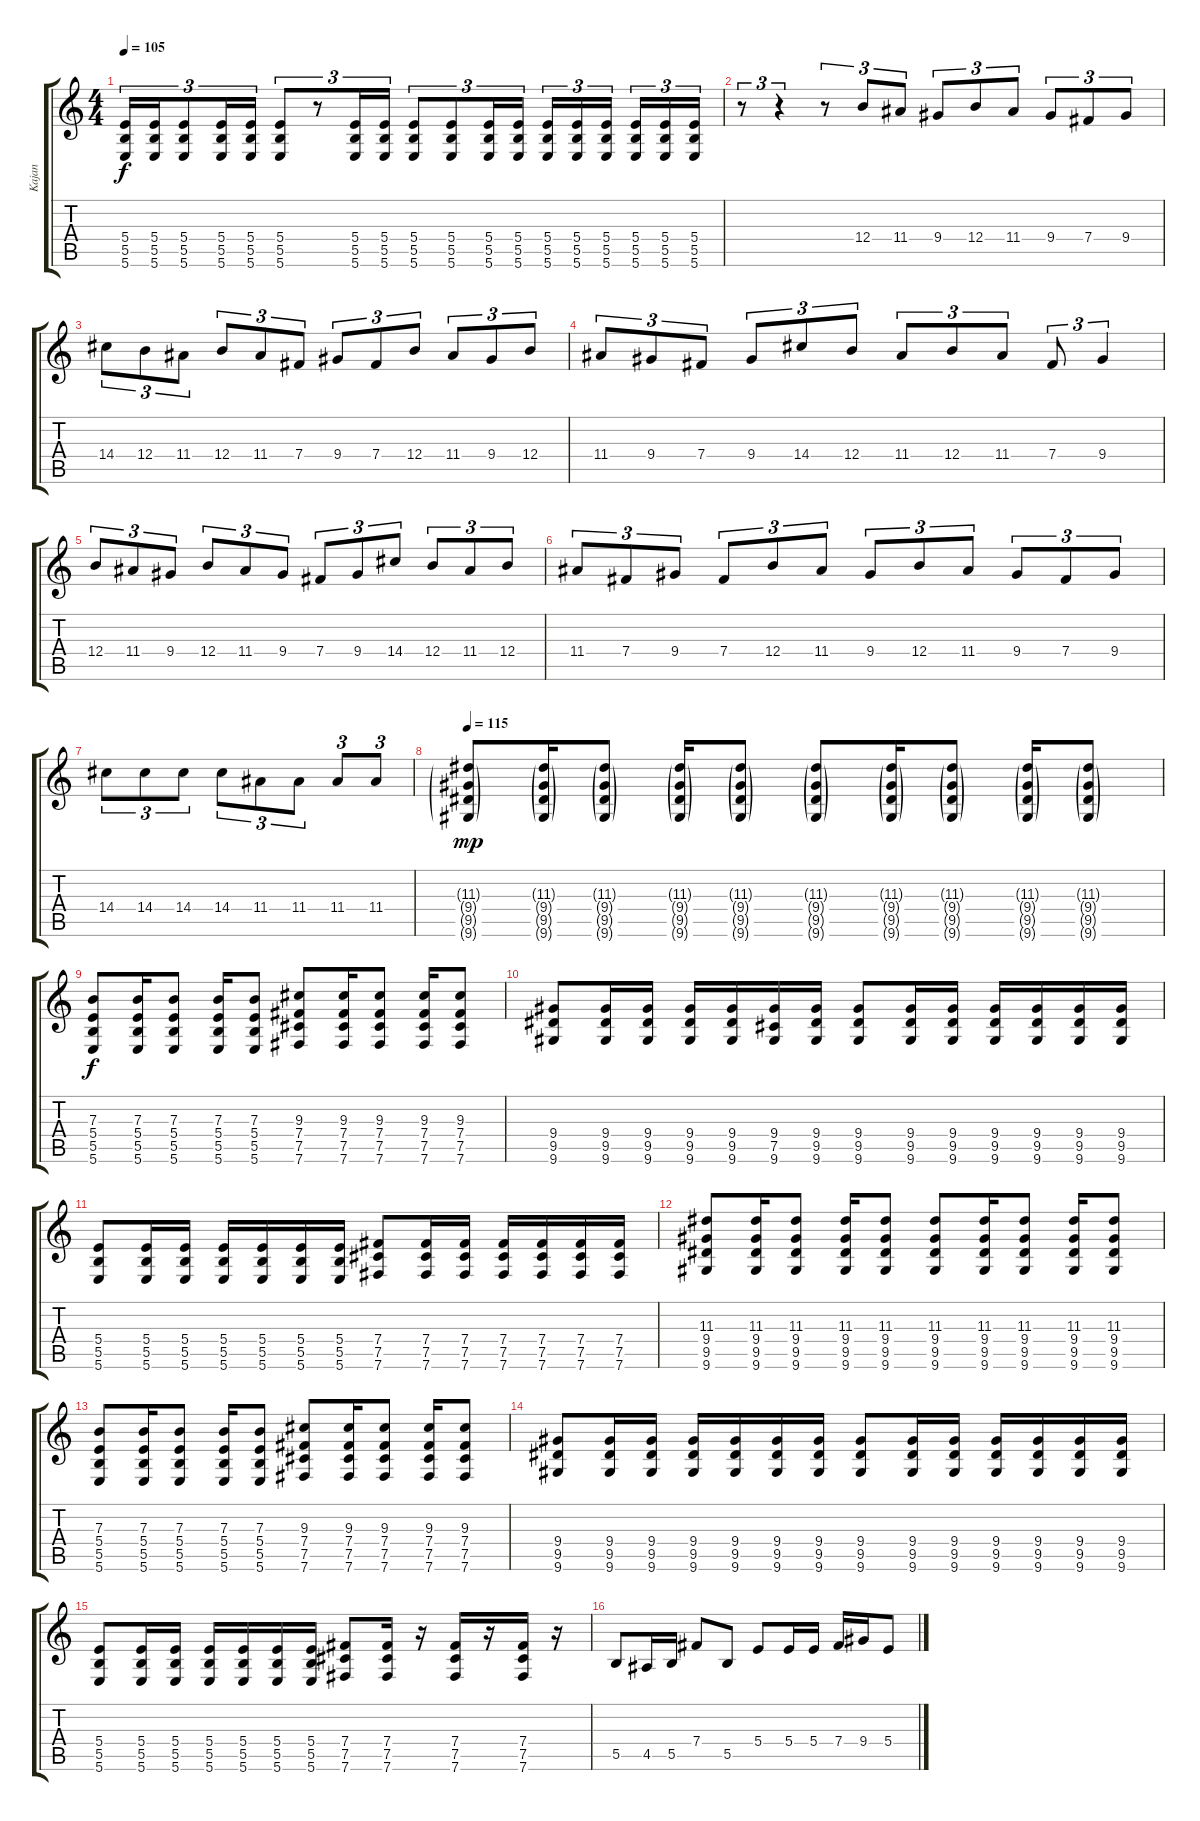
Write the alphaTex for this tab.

\track ("Kajan" "Kajan") {instrument distortionguitar}
\staff {score tabs}
\tuning (Db4 Ab3 E3 B2 Gb2 B1) {hide}
\ts (4 4)
\tempo 105
\clef g2
\ks c
(5.4 5.5 5.6).16{tu (3 2) dy f} (5.4 5.5 5.6).16{tu (3 2)} (5.4 5.5 5.6).8{tu (3 2)} (5.4 5.5 5.6).16{tu (3 2)} (5.4 5.5 5.6).16{tu (3 2)} (5.4 5.5 5.6).8{tu (3 2)} r.8{tu (3 2)} (5.4 5.5 5.6).16{tu (3 2)} (5.4 5.5 5.6).16{tu (3 2)} (5.4 5.5 5.6).8{tu (3 2)} (5.4 5.5 5.6).8{tu (3 2)} (5.4 5.5 5.6).16{tu (3 2)} (5.4 5.5 5.6).16{tu (3 2)} (5.4 5.5 5.6).16{tu (3 2)} (5.4 5.5 5.6).16{tu (3 2)} (5.4 5.5 5.6).16{tu (3 2) beam splitsecondary} (5.4 5.5 5.6).16{tu (3 2)} (5.4 5.5 5.6).16{tu (3 2)} (5.4 5.5 5.6).16{tu (3 2)} |
r.8{tu (3 2)} r.4{tu (3 2)} r.8{tu (3 2)} 12.4.8{tu (3 2)} 11.4.8{tu (3 2)} 9.4.8{tu (3 2)} 12.4.8{tu (3 2)} 11.4.8{tu (3 2)} 9.4.8{tu (3 2)} 7.4.8{tu (3 2)} 9.4.8{tu (3 2)} |
14.4.8{tu (3 2)} 12.4.8{tu (3 2)} 11.4.8{tu (3 2)} 12.4.8{tu (3 2)} 11.4.8{tu (3 2)} 7.4.8{tu (3 2)} 9.4.8{tu (3 2)} 7.4.8{tu (3 2)} 12.4.8{tu (3 2)} 11.4.8{tu (3 2)} 9.4.8{tu (3 2)} 12.4.8{tu (3 2)} |
11.4.8{tu (3 2)} 9.4.8{tu (3 2)} 7.4.8{tu (3 2)} 9.4.8{tu (3 2)} 14.4.8{tu (3 2)} 12.4.8{tu (3 2)} 11.4.8{tu (3 2)} 12.4.8{tu (3 2)} 11.4.8{tu (3 2)} 7.4.8{tu (3 2)} 9.4.4{tu (3 2)} |
12.4.8{tu (3 2)} 11.4.8{tu (3 2)} 9.4.8{tu (3 2)} 12.4.8{tu (3 2)} 11.4.8{tu (3 2)} 9.4.8{tu (3 2)} 7.4.8{tu (3 2)} 9.4.8{tu (3 2)} 14.4.8{tu (3 2)} 12.4.8{tu (3 2)} 11.4.8{tu (3 2)} 12.4.8{tu (3 2)} |
11.4.8{tu (3 2)} 7.4.8{tu (3 2)} 9.4.8{tu (3 2)} 7.4.8{tu (3 2)} 12.4.8{tu (3 2)} 11.4.8{tu (3 2)} 9.4.8{tu (3 2)} 12.4.8{tu (3 2)} 11.4.8{tu (3 2)} 9.4.8{tu (3 2)} 7.4.8{tu (3 2)} 9.4.8{tu (3 2)} |
14.4.8{tu (3 2)} 14.4.8{tu (3 2)} 14.4.8{tu (3 2)} 14.4.8{tu (3 2)} 11.4.8{tu (3 2)} 11.4.8{tu (3 2)} 11.4.8{tu (3 2)} 11.4.8{tu (3 2)} |
\tempo 115
(11.3{g} 9.4{g} 9.5{g} 9.6{g}).8{dy mp} (11.3{g} 9.4{g} 9.5{g} 9.6{g}).16 (11.3{g} 9.4{g} 9.5{g} 9.6{g}).8 (11.3{g} 9.4{g} 9.5{g} 9.6{g}).16 (11.3{g} 9.4{g} 9.5{g} 9.6{g}).8 (11.3{g} 9.4{g} 9.5{g} 9.6{g}).8 (11.3{g} 9.4{g} 9.5{g} 9.6{g}).16 (11.3{g} 9.4{g} 9.5{g} 9.6{g}).8 (11.3{g} 9.4{g} 9.5{g} 9.6{g}).16 (11.3{g} 9.4{g} 9.5{g} 9.6{g}).8 |
(7.3 5.4 5.5 5.6).8{dy f} (7.3 5.4 5.5 5.6).16 (7.3 5.4 5.5 5.6).8 (7.3 5.4 5.5 5.6).16 (7.3 5.4 5.5 5.6).8 (9.3 7.4 7.5 7.6).8 (9.3 7.4 7.5 7.6).16 (9.3 7.4 7.5 7.6).8 (9.3 7.4 7.5 7.6).16 (9.3 7.4 7.5 7.6).8 |
(9.4 9.5 9.6).8 (9.4 9.5 9.6).16 (9.4 9.5 9.6).16 (9.4 9.5 9.6).16 (9.4 9.5 9.6).16 (9.4 7.5 9.6).16 (9.4 9.5 9.6).16 (9.4 9.5 9.6).8 (9.4 9.5 9.6).16 (9.4 9.5 9.6).16 (9.4 9.5 9.6).16 (9.4 9.5 9.6).16 (9.4 9.5 9.6).16 (9.4 9.5 9.6).16 |
(5.4 5.5 5.6).8 (5.4 5.5 5.6).16 (5.4 5.5 5.6).16 (5.4 5.5 5.6).16 (5.4 5.5 5.6).16 (5.4 5.5 5.6).16 (5.4 5.5 5.6).16 (7.4 7.5 7.6).8 (7.4 7.5 7.6).16 (7.4 7.5 7.6).16 (7.4 7.5 7.6).16 (7.4 7.5 7.6).16 (7.4 7.5 7.6).16 (7.4 7.5 7.6).16 |
(11.3 9.4 9.5 9.6).8 (11.3 9.4 9.5 9.6).16 (11.3 9.4 9.5 9.6).8 (11.3 9.4 9.5 9.6).16 (11.3 9.4 9.5 9.6).8 (11.3 9.4 9.5 9.6).8 (11.3 9.4 9.5 9.6).16 (11.3 9.4 9.5 9.6).8 (11.3 9.4 9.5 9.6).16 (11.3 9.4 9.5 9.6).8 |
(7.3 5.4 5.5 5.6).8 (7.3 5.4 5.5 5.6).16 (7.3 5.4 5.5 5.6).8 (7.3 5.4 5.5 5.6).16 (7.3 5.4 5.5 5.6).8 (9.3 7.4 7.5 7.6).8 (9.3 7.4 7.5 7.6).16 (9.3 7.4 7.5 7.6).8 (9.3 7.4 7.5 7.6).16 (9.3 7.4 7.5 7.6).8 |
(9.4 9.5 9.6).8 (9.4 9.5 9.6).16 (9.4 9.5 9.6).16 (9.4 9.5 9.6).16 (9.4 9.5 9.6).16 (9.4 9.5 9.6).16 (9.4 9.5 9.6).16 (9.4 9.5 9.6).8 (9.4 9.5 9.6).16 (9.4 9.5 9.6).16 (9.4 9.5 9.6).16 (9.4 9.5 9.6).16 (9.4 9.5 9.6).16 (9.4 9.5 9.6).16 |
(5.4 5.5 5.6).8 (5.4 5.5 5.6).16 (5.4 5.5 5.6).16 (5.4 5.5 5.6).16 (5.4 5.5 5.6).16 (5.4 5.5 5.6).16 (5.4 5.5 5.6).16 (7.4 7.5 7.6).8 (7.4 7.5 7.6).16 r.16 (7.4 7.5 7.6).16 r.16 (7.4 7.5 7.6).16 r.16 |
5.5.8 4.5.16 5.5.16 7.4.8 5.5.8 5.4.8 5.4.16 5.4.16 7.4.16 9.4.16 5.4.8
